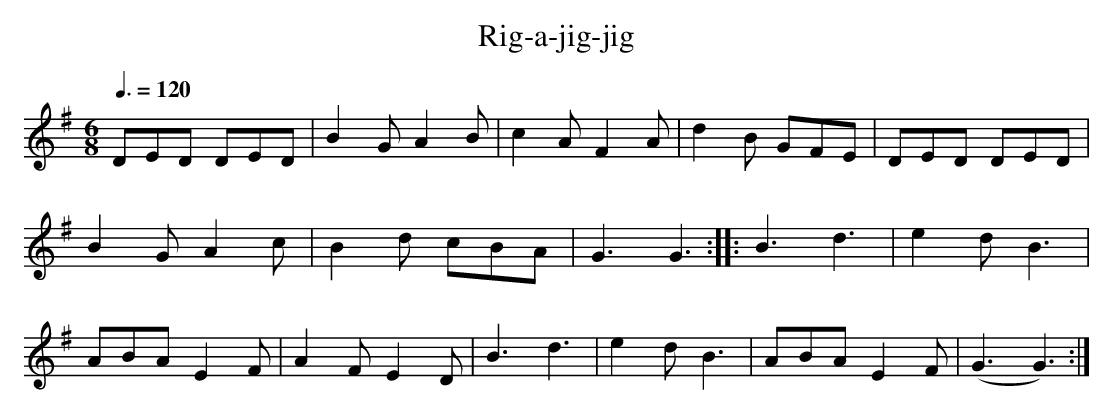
X:1
T:Rig-a-jig-jig
M:6/8
L:1/8
Q:3/8=120
K:G
DED DED|B2G A2B|c2A F2A|d2B GFE|DED DED|
B2G A2c|B2d cBA|G3 G3::B3d3|e2d B3|
ABA E2F|A2F E2D|B3d3|e2d B3|ABA E2F|(G3 G3):|
